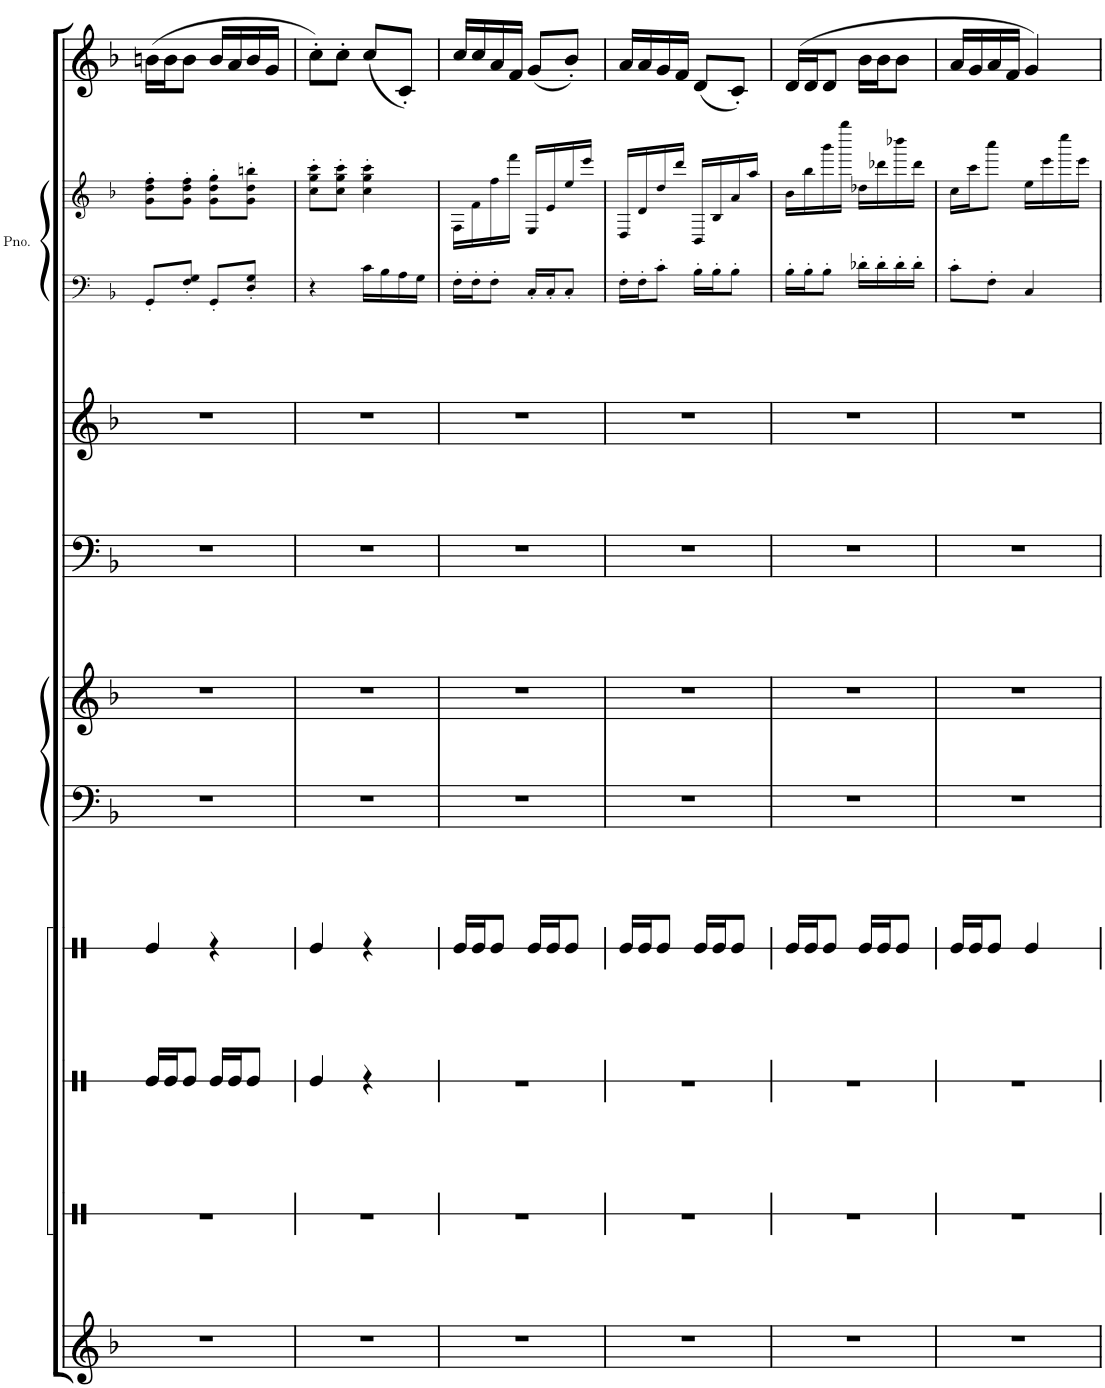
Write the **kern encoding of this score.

**kern	**kern	**kern	**kern	**kern	**kern	**kern	**kern	**kern	**kern	**kern
*part9	*part8	*part7	*part6	*part5	*part5	*part4	*part3	*part2	*part2	*part1
*staff11	*staff10	*staff9	*staff8	*staff7	*staff6	*staff5	*staff4	*staff3	*staff2	*staff1
*I"Marimba (pentagrama único)	*I"Patada	*I"Palmada	*I"Chasquido de dedos	*I"Piano	*	*I"Hombres	*I"Mujeres	*I"Piano	*	*I"Vibráfono
*I'Mar	*	*	*	*I'Pno	*	*	*	*I'Pno	*	*
!!LO:PB:g=z
*clefG2	*clefX	*clefX	*clefX	*clefF4	*clefG2	*clefF4	*clefG2	*clefF4	*clefG2	*clefG2
*k[b-]	*k[]	*k[]	*k[]	*k[b-]	*k[b-]	*k[b-]	*k[b-]	*k[b-]	*k[b-]	*k[b-]
*M2/4	*M2/4	*M2/4	*M2/4	*M2/4	*M2/4	*M2/4	*M2/4	*M2/4	*M2/4	*M2/4
=7	=7	=7	=7	=7	=7	=7	=7	=7	=7	=7
2r	2r	16Re/LL	4Re/	2r	2r	2r	2r	8GG'/L	8g\' 8dd\' 8ff\'L	(16bn\LL
.	.	16Re/J	.	.	.	.	.	.	.	16b\J
.	.	8Re/J	.	.	.	.	.	8F/' 8G/'J	8g\' 8dd\' 8ff\'J	8b\J
.	.	16Re/LL	4r	.	.	.	.	8GG'/L	8g\' 8dd\' 8gg\'L	16b/LL
.	.	16Re/J	.	.	.	.	.	.	.	16a/
.	.	8Re/J	.	.	.	.	.	8D/' 8G/'J	8g\' 8dd\' 8bbn\'J	16b/
.	.	.	.	.	.	.	.	.	.	16g/JJ
=8	=8	=8	=8	=8	=8	=8	=8	=8	=8	=8
2r	2r	4Re/	4Re/	2r	2r	2r	2r	4r	8cc\' 8gg\' 8ccc\'L	8cc'\L)
.	.	.	.	.	.	.	.	.	8cc\' 8gg\' 8ccc\'J	8cc'\J
.	.	4r	4r	.	.	.	.	16c\LL	4cc\' 4gg\' 4ccc\'	(8cc/L
.	.	.	.	.	.	.	.	16B-\	.	.
.	.	.	.	.	.	.	.	16A\	.	8c'/J)
.	.	.	.	.	.	.	.	16G\JJ	.	.
=9	=9	=9	=9	=9	=9	=9	=9	=9	=9	=9
2r	2r	2r	16Re/LL	2r	2r	2r	2r	16F'\LL	16F\LL	16cc/LL
.	.	.	16Re/J	.	.	.	.	16F'\J	16f\	16cc/
.	.	.	8Re/J	.	.	.	.	8F'\J	16ff\	16a/
.	.	.	.	.	.	.	.	.	16fff\JJ	16f/JJ
.	.	.	16Re/LL	.	.	.	.	16C'/LL	16E/LL	(8g/L
.	.	.	16Re/J	.	.	.	.	16C'/J	16e/	.
.	.	.	8Re/J	.	.	.	.	8C'/J	16ee/	8b-'/J)
.	.	.	.	.	.	.	.	.	16eee/JJ	.
=10	=10	=10	=10	=10	=10	=10	=10	=10	=10	=10
2r	2r	2r	16Re/LL	2r	2r	2r	2r	16F'\LL	16D/LL	16a/LL
.	.	.	16Re/J	.	.	.	.	16F'\J	16d/	16a/
.	.	.	8Re/J	.	.	.	.	8c'\J	16dd/	16g/
.	.	.	.	.	.	.	.	.	16ddd/JJ	16f/JJ
.	.	.	16Re/LL	.	.	.	.	16B-'\LL	16BB-/LL	(8d/L
.	.	.	16Re/J	.	.	.	.	16B-'\J	16B-/	.
.	.	.	8Re/J	.	.	.	.	8B-'\J	16a/	8c'/J)
.	.	.	.	.	.	.	.	.	16aa/JJ	.
=11	=11	=11	=11	=11	=11	=11	=11	=11	=11	=11
2r	2r	2r	16Re/LL	2r	2r	2r	2r	16B-'\LL	16b-\LL	(16d/LL
.	.	.	16Re/J	.	.	.	.	16B-'\J	16bb-\	16d/J
.	.	.	8Re/J	.	.	.	.	8B-'\J	16bbb-\	8d/J
.	.	.	.	.	.	.	.	.	16bbbb-\JJ	.
.	.	.	16Re/LL	.	.	.	.	16d-X'\LL	16dd-X\LL	16b-\LL
.	.	.	16Re/J	.	.	.	.	16d-'\	16ddd-X\	16b-\J
.	.	.	8Re/J	.	.	.	.	16d-'\	16dddd-X\	8b-\J
.	.	.	.	.	.	.	.	16d-'\JJ	16ddd-\JJ	.
=12	=12	=12	=12	=12	=12	=12	=12	=12	=12	=12
2r	2r	2r	16Re/LL	2r	2r	2r	2r	8c'\L	16cc\LL	16a/LL
.	.	.	16Re/J	.	.	.	.	.	16ccc\J	16g/
.	.	.	8Re/J	.	.	.	.	8F'\J	8cccc\J	16a/
.	.	.	.	.	.	.	.	.	.	16f/JJ
.	.	.	4Re/	.	.	.	.	4C/	16ee\LL	4g/)
.	.	.	.	.	.	.	.	.	16eee\	.
.	.	.	.	.	.	.	.	.	16eeee\	.
.	.	.	.	.	.	.	.	.	16eee\JJ	.
=	=	=	=	=	=	=	=	=	=	=
*-	*-	*-	*-	*-	*-	*-	*-	*-	*-	*-
